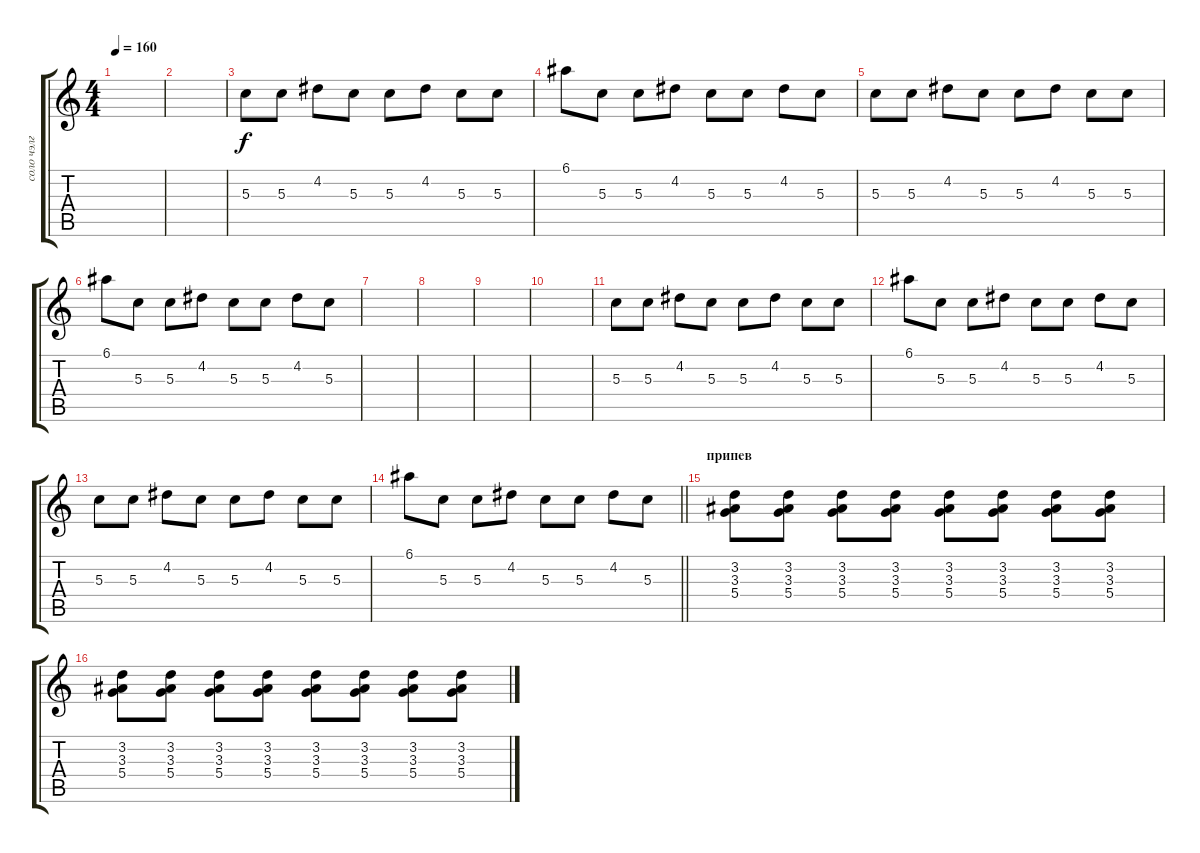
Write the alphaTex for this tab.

\track ("соло чэлг" "соло чэлг") {instrument electricguitarclean}
\staff {score tabs}
\tuning (E4 B3 G3 D3 A2 E2) {hide}
\ts (4 4)
\tempo 160
\clef g2
\ks c
|
|
5.3.8 5.3.8 4.2.8 5.3.8 5.3.8 4.2.8 5.3.8 5.3.8 |
6.1.8 5.3.8 5.3.8 4.2.8 5.3.8 5.3.8 4.2.8 5.3.8 |
5.3.8 5.3.8 4.2.8 5.3.8 5.3.8 4.2.8 5.3.8 5.3.8 |
6.1.8 5.3.8 5.3.8 4.2.8 5.3.8 5.3.8 4.2.8 5.3.8 |
|
|
|
|
5.3.8 5.3.8 4.2.8 5.3.8 5.3.8 4.2.8 5.3.8 5.3.8 |
6.1.8 5.3.8 5.3.8 4.2.8 5.3.8 5.3.8 4.2.8 5.3.8 |
5.3.8 5.3.8 4.2.8 5.3.8 5.3.8 4.2.8 5.3.8 5.3.8 |
\barLineRight lightlight
6.1.8 5.3.8 5.3.8 4.2.8 5.3.8 5.3.8 4.2.8 5.3.8 |
\section ("" "припев")
(3.2 3.3 5.4).8 (3.2 3.3 5.4).8 (3.2 3.3 5.4).8 (3.2 3.3 5.4).8 (3.2 3.3 5.4).8 (3.2 3.3 5.4).8 (3.2 3.3 5.4).8 (3.2 3.3 5.4).8 |
(3.2 3.3 5.4).8 (3.2 3.3 5.4).8 (3.2 3.3 5.4).8 (3.2 3.3 5.4).8 (3.2 3.3 5.4).8 (3.2 3.3 5.4).8 (3.2 3.3 5.4).8 (3.2 3.3 5.4).8
